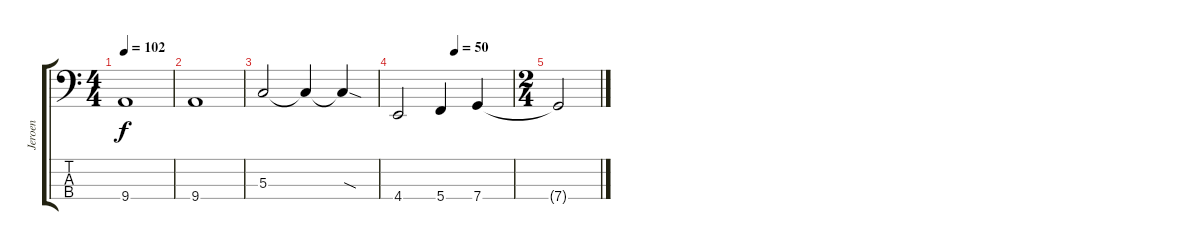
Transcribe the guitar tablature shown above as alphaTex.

\track ("Jeroen" "Jeroen") {instrument fretlessbass}
\staff {score tabs}
\tuning (F2 C2 G1 C1) {hide}
\ts (4 4)
\tempo 102
\clef f4
\ks c
9.4.1{dy f} |
9.4.1 |
5.3.2 5.3{t}.4 5.3{sod t}.4 |
\tempo (50 0.5)
4.4.2 5.4.4 7.4.4 |
\ts (2 4)
7.4{t}.2{volume 0}
